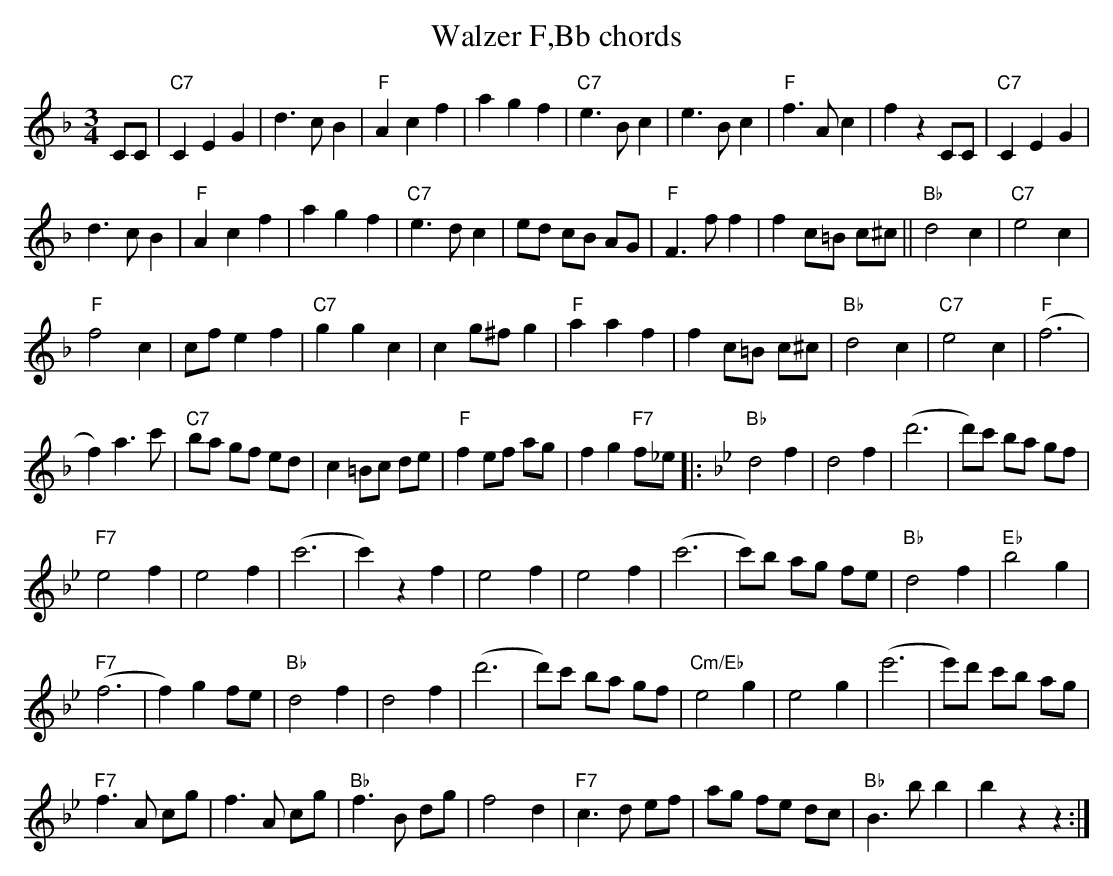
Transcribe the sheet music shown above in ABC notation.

X:1
T: Walzer F,Bb chords
M:3/4
L:1/8
K:F %%MIDI gchordon
CC | "C7"C2 E2 G2 | d3 c B2 | "F"A2 c2 f2 | a2 g2 f2 | "C7"e3 B c2 | e3 B c2 | "F"f3 A c2 | f2 z2 CC | "C7"C2 E2 G2 |
d3 c B2 | "F"A2 c2 f2 | a2 g2 f2 | "C7"e3 d c2 | ed cB AG | "F"F3 f f2 | f2 c=B c^c || "Bb"d4 c2 | "C7"e4 c2 |
"F"f4 c2 | cf e2 f2 | "C7"g2 g2 c2 | c2 g^f g2 | "F"a2 a2 f2 | f2 c=B c^c | "Bb"d4 c2 | "C7"e4 c2 | ("F"f6 |
f2) a3 c' | "C7"ba gf ed | c2 =Bc de | "F"f2 ef ag | f2 g2 "F7"f_e |: [K:Bb] "Bb"d4 f2 | d4 f2 | (d'6 |d')c' ba gf |
"F7"e4 f2 | e4 f2 | (c'6 | c'2) z2 f2 | e4 f2 | e4 f2 | (c'6 | c')b ag fe | "Bb"d4 f2 | "Eb"b4g2 |
("F7"f6 | f2)  g2 fe | "Bb"d4 f2 |  d4 f2 | (d'6 | d')c' ba gf | "Cm/Eb"e4 g2 | e4 g2 | (e'6 | e')d' c'b ag |
"F7"f3 A cg | f3 A cg | "Bb"f3 B dg | f4d2 | "F7"c3 d ef | ag fe dc | "Bb"B3 b b2 | b2 z2z2 :|
